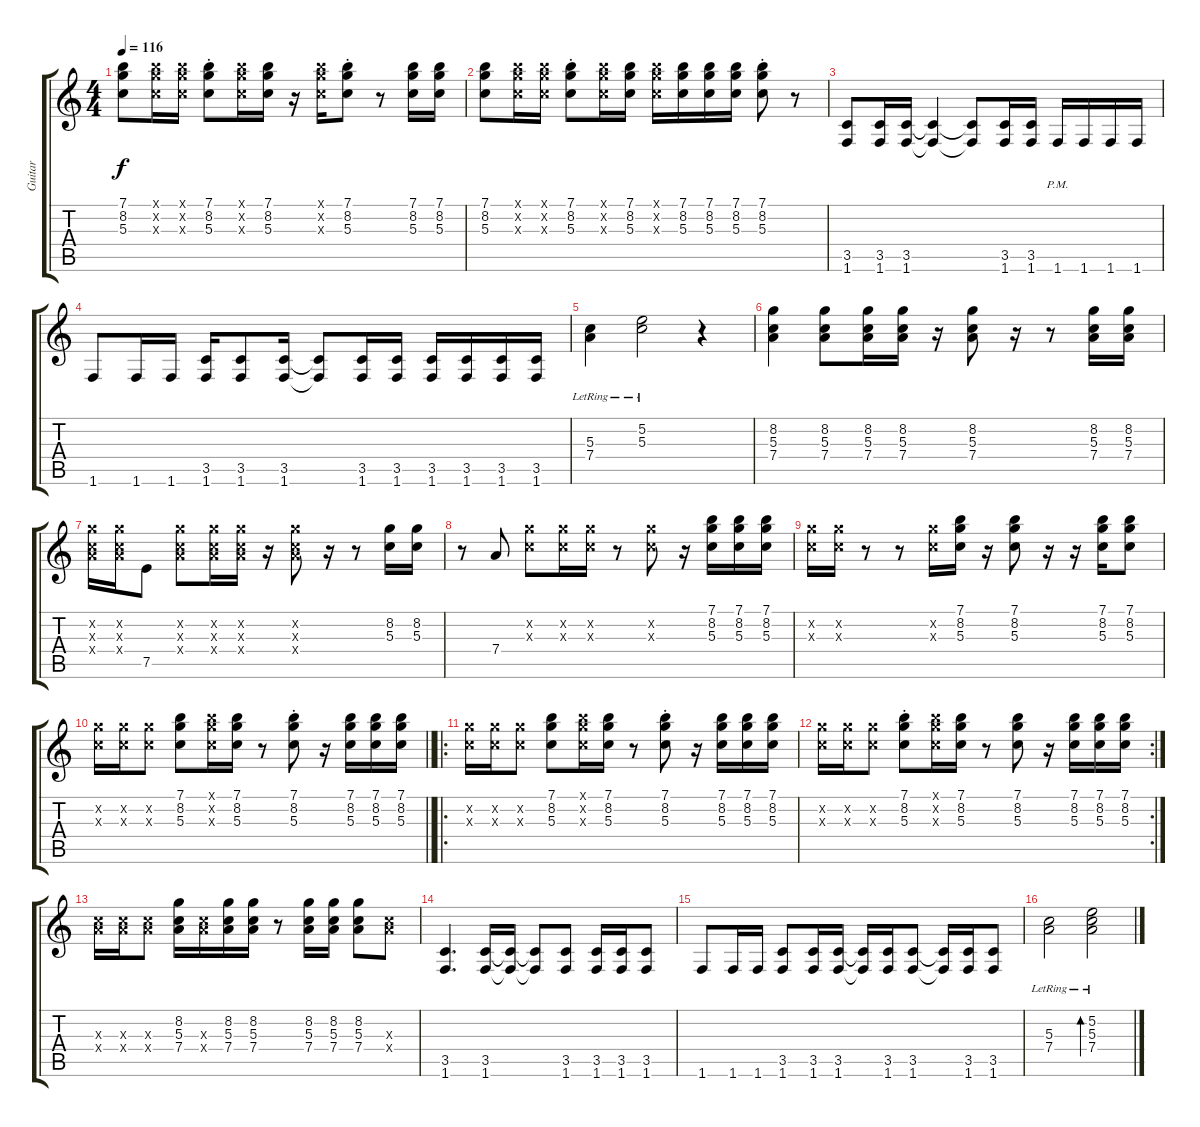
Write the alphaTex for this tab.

\track ("Guitar" "Guitar") {instrument electricguitarclean}
\staff {score tabs}
\tuning (E4 B3 G3 D3 A2 E2) {hide}
\ts (4 4)
\tempo 116
\clef g2
\ks c
(7.1 8.2 5.3).8{dy f} (7.1{x} 8.2{x} 5.3{x}).16 (7.1{x} 8.2{x} 5.3{x}).16 (7.1{st} 8.2{st} 5.3{st}).8 (7.1{x} 8.2{x} 5.3{x}).16 (7.1 8.2 5.3).16 r.16 (7.1{x} 8.2{x} 5.3{x}).16 (7.1{st} 8.2{st} 5.3{st}).8 r.8 (7.1 8.2 5.3).16 (7.1 8.2 5.3).16 |
(7.1 8.2 5.3).8 (7.1{x} 8.2{x} 5.3{x}).16 (7.1{x} 8.2{x} 5.3{x}).16 (7.1{st} 8.2{st} 5.3{st}).8 (7.1{x} 8.2{x} 5.3{x}).16 (7.1 8.2 5.3).16 (7.1{x} 8.2{x} 5.3{x}).16 (7.1 8.2 5.3).16 (7.1 8.2 5.3).16 (7.1 8.2 5.3).16 (7.1{st} 8.2{st} 5.3{st}).8 r.8 |
(3.5 1.6).8 (3.5 1.6).16 (3.5 1.6).16 (3.5{t} 1.6{t}).4 (3.5{t} 1.6{t}).8 (3.5 1.6).16 (3.5 1.6).16 1.6{pm}.16 1.6.16 1.6.16 1.6.16 |
1.6.8 1.6.16 1.6.16 (3.5 1.6).16 (3.5 1.6).8 (3.5 1.6).16 (3.5{t} 1.6{t}).8 (3.5 1.6).16 (3.5 1.6).16 (3.5 1.6).16 (3.5 1.6).16 (3.5 1.6).16 (3.5 1.6).16 |
(5.3{lr} 7.4{lr}).4 (5.2{lr} 5.3{lr}).2 r.4 |
(8.2 5.3 7.4).4 (8.2 5.3 7.4).8 (8.2 5.3 7.4).16 (8.2 5.3 7.4).16 r.16 (8.2 5.3 7.4).8 r.16 r.8 (8.2 5.3 7.4).16 (8.2 5.3 7.4).16 |
(8.2{x} 5.3{x} 7.4{x}).16 (8.2{x} 5.3{x} 7.4{x}).16 7.5.8 (8.2{x} 5.3{x} 7.4{x}).8 (8.2{x} 5.3{x} 7.4{x}).16 (8.2{x} 5.3{x} 7.4{x}).16 r.16 (8.2{x} 5.3{x} 7.4{x}).8 r.16 r.8 (8.2 5.3).16 (8.2 5.3).16 |
r.8 7.4.8 (8.2{x} 5.3{x}).8 (8.2{x} 5.3{x}).16 (8.2{x} 5.3{x}).16 r.8 (8.2{x} 5.3{x}).8 r.16 (7.1 8.2 5.3).16 (7.1 8.2 5.3).16 (7.1 8.2 5.3).16 |
(8.2{x} 5.3{x}).16 (8.2{x} 5.3{x}).16 r.8 r.8 (8.2{x} 5.3{x}).16 (7.1 8.2 5.3).16 r.16 (7.1 8.2 5.3).8 r.16 r.16 (7.1 8.2 5.3).16 (7.1 8.2 5.3).8 |
\barLineRight lightlight
(8.2{x} 5.3{x}).16 (8.2{x} 5.3{x}).16 (8.2{x} 5.3{x}).8 (7.1 8.2 5.3).8 (7.1{x} 8.2{x} 5.3{x}).16 (7.1 8.2 5.3).16 r.8 (7.1{st} 8.2{st} 5.3{st}).8 r.16 (7.1 8.2 5.3).16 (7.1 8.2 5.3).16 (7.1 8.2 5.3).16 |
\ro
(8.2{x} 5.3{x}).16 (8.2{x} 5.3{x}).16 (8.2{x} 5.3{x}).8 (7.1 8.2 5.3).8 (7.1{x} 8.2{x} 5.3{x}).16 (7.1 8.2 5.3).16 r.8 (7.1{st} 8.2{st} 5.3{st}).8 r.16 (7.1 8.2 5.3).16 (7.1 8.2 5.3).16 (7.1 8.2 5.3).16 |
\rc 2
(8.2{x} 5.3{x}).16 (8.2{x} 5.3{x}).16 (8.2{x} 5.3{x}).8 (7.1{st} 8.2{st} 5.3{st}).8 (7.1{x} 8.2{x} 5.3{x}).16 (7.1 8.2 5.3).16 r.8 (7.1 8.2 5.3).8 r.16 (7.1 8.2 5.3).16 (7.1 8.2 5.3).16 (7.1 8.2 5.3).16 |
(5.3{x} 7.4{x}).16 (5.3{x} 7.4{x}).16 (5.3{x} 7.4{x}).8 (8.2 5.3 7.4).16 (5.3{x} 7.4{x}).16 (8.2 5.3 7.4).16 (8.2 5.3 7.4).16 r.8 (8.2 5.3 7.4).16 (8.2 5.3 7.4).16 (8.2 5.3 7.4).8 (5.3{x} 7.4{x}).8 |
(3.5 1.6).4{d} (3.5 1.6).16 (3.5{t} 1.6{t}).16 (3.5{t} 1.6{t}).8 (3.5 1.6).8 (3.5 1.6).16 (3.5 1.6).16 (3.5 1.6).8 |
1.6.8 1.6.16 1.6.16 (3.5 1.6).8 (3.5 1.6).16 (3.5 1.6).16 (3.5{t} 1.6{t}).16 (3.5 1.6).16 (3.5 1.6).8 (3.5{t} 1.6{t}).16 (3.5 1.6).16 (3.5 1.6).8 |
(5.3{lr} 7.4{lr}).2 (5.2{lr} 5.3{lr} 7.4{lr}).2{bd 30}
